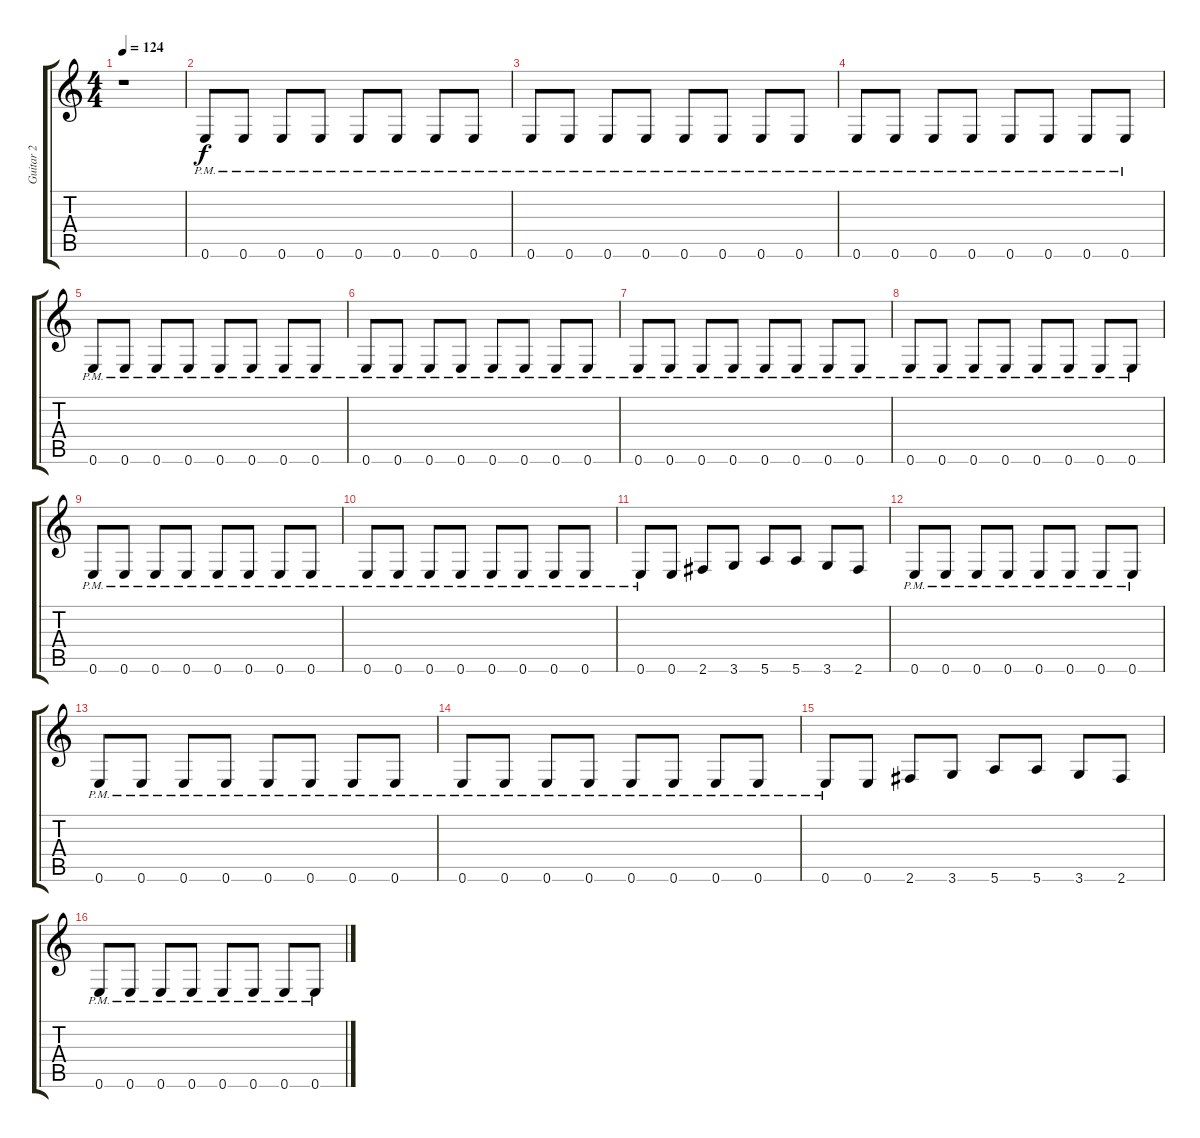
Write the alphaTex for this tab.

\track ("Guitar 2" "Guitar 2") {instrument overdrivenguitar}
\staff {score tabs}
\tuning (E4 B3 G3 D3 A2 E2) {hide}
\ts (4 4)
\tempo 124
\clef g2
\ks c
r.1{dy f instrument overdrivenguitar} |
0.6{pm}.8 0.6{pm}.8 0.6{pm}.8 0.6{pm}.8 0.6{pm}.8 0.6{pm}.8 0.6{pm}.8 0.6{pm}.8 |
0.6{pm}.8 0.6{pm}.8 0.6{pm}.8 0.6{pm}.8 0.6{pm}.8 0.6{pm}.8 0.6{pm}.8 0.6{pm}.8 |
0.6{pm}.8 0.6{pm}.8 0.6{pm}.8 0.6{pm}.8 0.6{pm}.8 0.6{pm}.8 0.6{pm}.8 0.6{pm}.8 |
0.6{pm}.8 0.6{pm}.8 0.6{pm}.8 0.6{pm}.8 0.6{pm}.8 0.6{pm}.8 0.6{pm}.8 0.6{pm}.8 |
0.6{pm}.8 0.6{pm}.8 0.6{pm}.8 0.6{pm}.8 0.6{pm}.8 0.6{pm}.8 0.6{pm}.8 0.6{pm}.8 |
0.6{pm}.8 0.6{pm}.8 0.6{pm}.8 0.6{pm}.8 0.6{pm}.8 0.6{pm}.8 0.6{pm}.8 0.6{pm}.8 |
0.6{pm}.8 0.6{pm}.8 0.6{pm}.8 0.6{pm}.8 0.6{pm}.8 0.6{pm}.8 0.6{pm}.8 0.6{pm}.8 |
0.6{pm}.8 0.6{pm}.8 0.6{pm}.8 0.6{pm}.8 0.6{pm}.8 0.6{pm}.8 0.6{pm}.8 0.6{pm}.8 |
0.6{pm}.8 0.6{pm}.8 0.6{pm}.8 0.6{pm}.8 0.6{pm}.8 0.6{pm}.8 0.6{pm}.8 0.6{pm}.8 |
0.6{pm}.8 0.6.8 2.6.8 3.6.8 5.6.8 5.6.8 3.6.8 2.6.8 |
0.6{pm}.8 0.6{pm}.8 0.6{pm}.8 0.6{pm}.8 0.6{pm}.8 0.6{pm}.8 0.6{pm}.8 0.6{pm}.8 |
0.6{pm}.8 0.6{pm}.8 0.6{pm}.8 0.6{pm}.8 0.6{pm}.8 0.6{pm}.8 0.6{pm}.8 0.6{pm}.8 |
0.6{pm}.8 0.6{pm}.8 0.6{pm}.8 0.6{pm}.8 0.6{pm}.8 0.6{pm}.8 0.6{pm}.8 0.6{pm}.8 |
0.6{pm}.8 0.6.8 2.6.8 3.6.8 5.6.8 5.6.8 3.6.8 2.6.8 |
0.6{pm}.8 0.6{pm}.8 0.6{pm}.8 0.6{pm}.8 0.6{pm}.8 0.6{pm}.8 0.6{pm}.8 0.6{pm}.8
